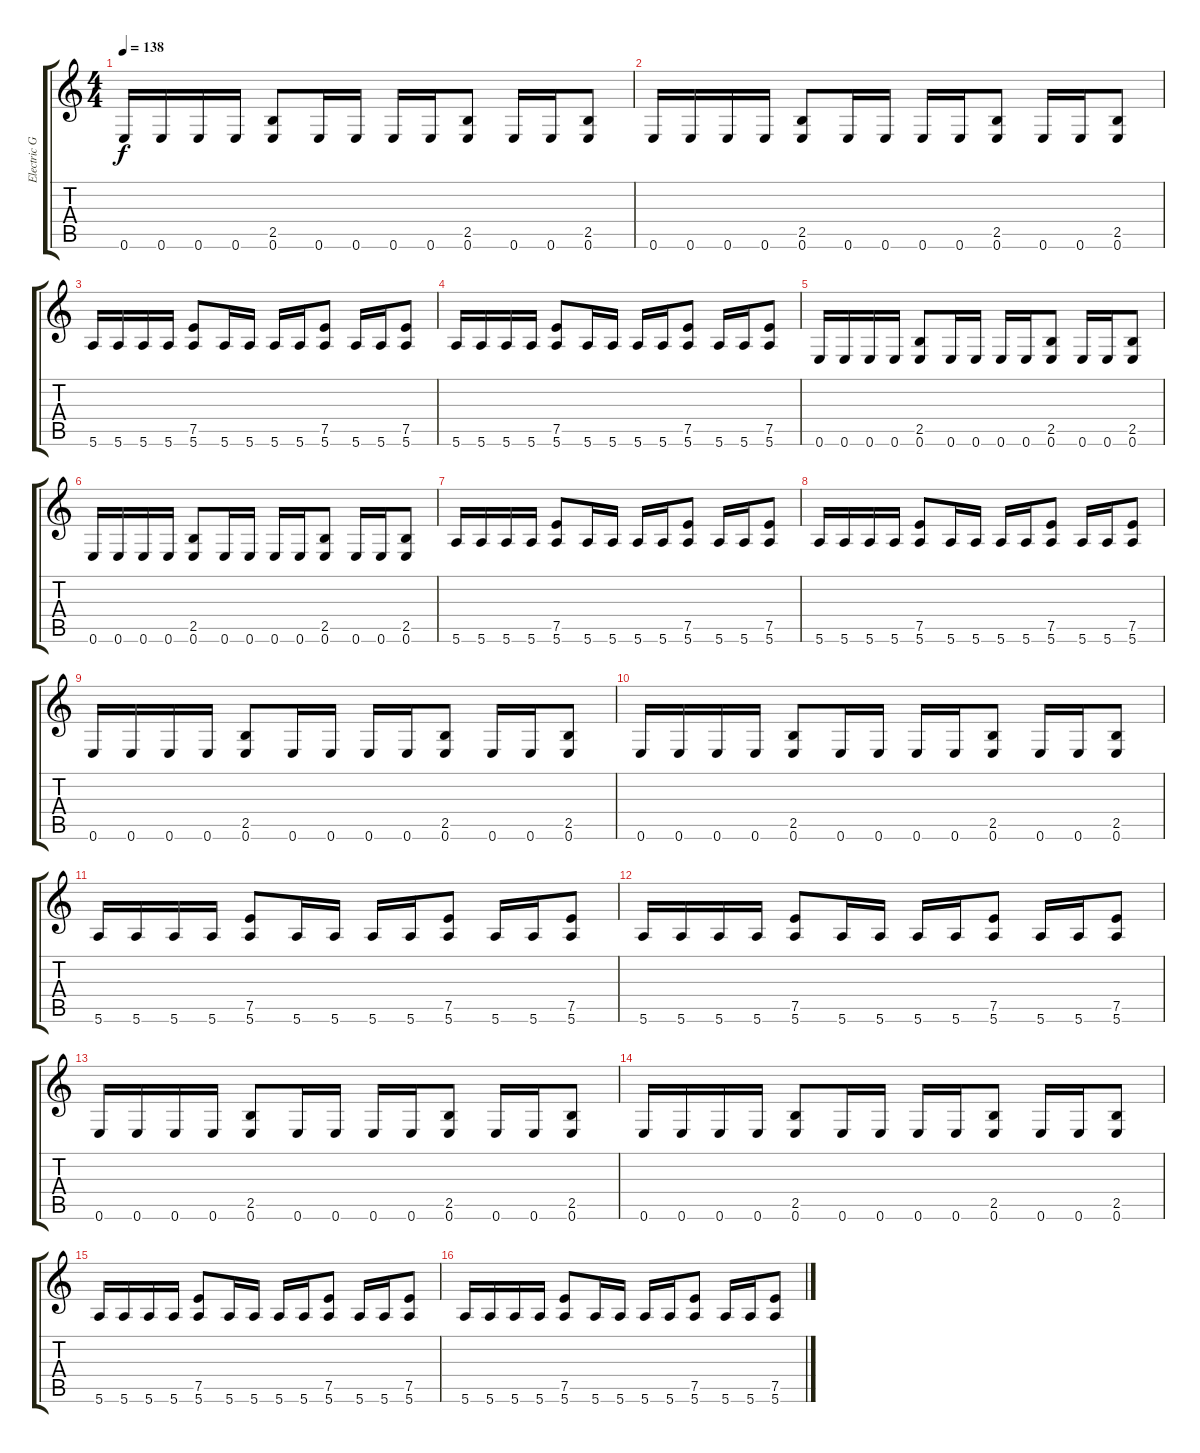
\track ("Electric Guitar" "Electric G") {instrument distortionguitar}
\staff {score tabs}
\tuning (E4 B3 G3 D3 A2 E2) {hide}
\ts (4 4)
\tempo 138
\clef g2
\ks c
0.6.16{dy f} 0.6.16 0.6.16 0.6.16 (2.5 0.6).8 0.6.16 0.6.16 0.6.16 0.6.16 (2.5 0.6).8 0.6.16 0.6.16 (2.5 0.6).8 |
0.6.16 0.6.16 0.6.16 0.6.16 (2.5 0.6).8 0.6.16 0.6.16 0.6.16 0.6.16 (2.5 0.6).8 0.6.16 0.6.16 (2.5 0.6).8 |
5.6.16 5.6.16 5.6.16 5.6.16 (7.5 5.6).8 5.6.16 5.6.16 5.6.16 5.6.16 (7.5 5.6).8 5.6.16 5.6.16 (7.5 5.6).8 |
5.6.16 5.6.16 5.6.16 5.6.16 (7.5 5.6).8 5.6.16 5.6.16 5.6.16 5.6.16 (7.5 5.6).8 5.6.16 5.6.16 (7.5 5.6).8 |
0.6.16 0.6.16 0.6.16 0.6.16 (2.5 0.6).8 0.6.16 0.6.16 0.6.16 0.6.16 (2.5 0.6).8 0.6.16 0.6.16 (2.5 0.6).8 |
0.6.16 0.6.16 0.6.16 0.6.16 (2.5 0.6).8 0.6.16 0.6.16 0.6.16 0.6.16 (2.5 0.6).8 0.6.16 0.6.16 (2.5 0.6).8 |
5.6.16 5.6.16 5.6.16 5.6.16 (7.5 5.6).8 5.6.16 5.6.16 5.6.16 5.6.16 (7.5 5.6).8 5.6.16 5.6.16 (7.5 5.6).8 |
5.6.16 5.6.16 5.6.16 5.6.16 (7.5 5.6).8 5.6.16 5.6.16 5.6.16 5.6.16 (7.5 5.6).8 5.6.16 5.6.16 (7.5 5.6).8 |
0.6.16 0.6.16 0.6.16 0.6.16 (2.5 0.6).8 0.6.16 0.6.16 0.6.16 0.6.16 (2.5 0.6).8 0.6.16 0.6.16 (2.5 0.6).8 |
0.6.16 0.6.16 0.6.16 0.6.16 (2.5 0.6).8 0.6.16 0.6.16 0.6.16 0.6.16 (2.5 0.6).8 0.6.16 0.6.16 (2.5 0.6).8 |
5.6.16 5.6.16 5.6.16 5.6.16 (7.5 5.6).8 5.6.16 5.6.16 5.6.16 5.6.16 (7.5 5.6).8 5.6.16 5.6.16 (7.5 5.6).8 |
5.6.16 5.6.16 5.6.16 5.6.16 (7.5 5.6).8 5.6.16 5.6.16 5.6.16 5.6.16 (7.5 5.6).8 5.6.16 5.6.16 (7.5 5.6).8 |
0.6.16 0.6.16 0.6.16 0.6.16 (2.5 0.6).8 0.6.16 0.6.16 0.6.16 0.6.16 (2.5 0.6).8 0.6.16 0.6.16 (2.5 0.6).8 |
0.6.16 0.6.16 0.6.16 0.6.16 (2.5 0.6).8 0.6.16 0.6.16 0.6.16 0.6.16 (2.5 0.6).8 0.6.16 0.6.16 (2.5 0.6).8 |
5.6.16 5.6.16 5.6.16 5.6.16 (7.5 5.6).8 5.6.16 5.6.16 5.6.16 5.6.16 (7.5 5.6).8 5.6.16 5.6.16 (7.5 5.6).8 |
5.6.16 5.6.16 5.6.16 5.6.16 (7.5 5.6).8 5.6.16 5.6.16 5.6.16 5.6.16 (7.5 5.6).8 5.6.16 5.6.16 (7.5 5.6).8
